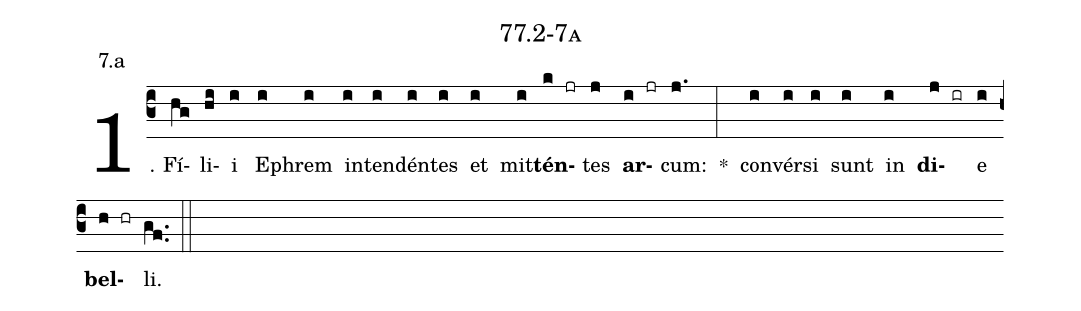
name: 77.2-7a;
annotation: 7.a;
%%
(c3)1. Fí(hg)li(hi)i(i) E(i)phrem(i) in(i)ten(i)dén(i)tes(i) et(i) mit(i)<b>tén</b>(k jr)tes(j) <b>ar</b>(i jr)cum:(j.) *(:) con(i)vér(i)si(i) sunt(i) in(i) <b>di</b>(j ir)e(i) <b>bel</b>(h hr)li.(gf..) (::)


%E(i) u(i) o(j) u(i) a(h) e.(gf..) (::)
